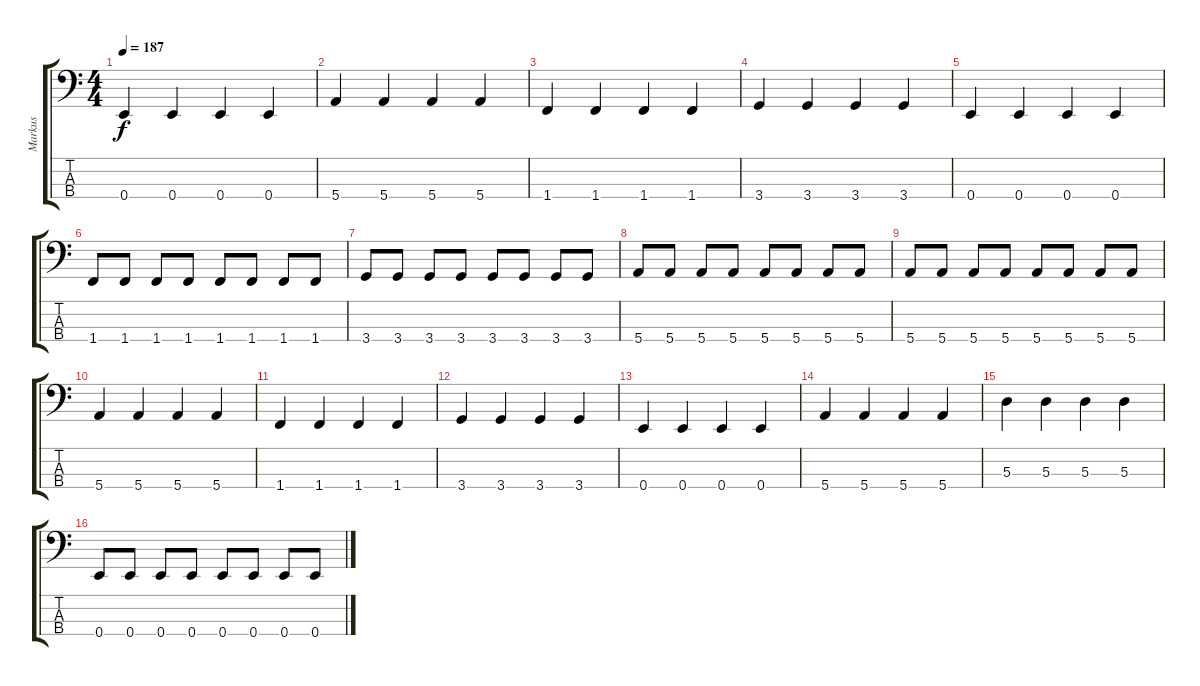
\track ("Markus" "Markus") {instrument electricbassfinger}
\staff {score tabs}
\tuning (G2 D2 A1 E1) {hide}
\ts (4 4)
\tempo 187
\clef f4
\ks c
0.4.4{dy f} 0.4.4 0.4.4 0.4.4 |
5.4.4 5.4.4 5.4.4 5.4.4 |
1.4.4 1.4.4 1.4.4 1.4.4 |
3.4.4 3.4.4 3.4.4 3.4.4 |
0.4.4 0.4.4 0.4.4 0.4.4 |
1.4.8 1.4.8 1.4.8 1.4.8 1.4.8 1.4.8 1.4.8 1.4.8 |
3.4.8 3.4.8 3.4.8 3.4.8 3.4.8 3.4.8 3.4.8 3.4.8 |
5.4.8 5.4.8 5.4.8 5.4.8 5.4.8 5.4.8 5.4.8 5.4.8 |
5.4.8 5.4.8 5.4.8 5.4.8 5.4.8 5.4.8 5.4.8 5.4.8 |
5.4.4 5.4.4 5.4.4 5.4.4 |
1.4.4 1.4.4 1.4.4 1.4.4 |
3.4.4 3.4.4 3.4.4 3.4.4 |
0.4.4 0.4.4 0.4.4 0.4.4 |
5.4.4 5.4.4 5.4.4 5.4.4 |
5.3.4 5.3.4 5.3.4 5.3.4 |
0.4.8 0.4.8 0.4.8 0.4.8 0.4.8 0.4.8 0.4.8 0.4.8
